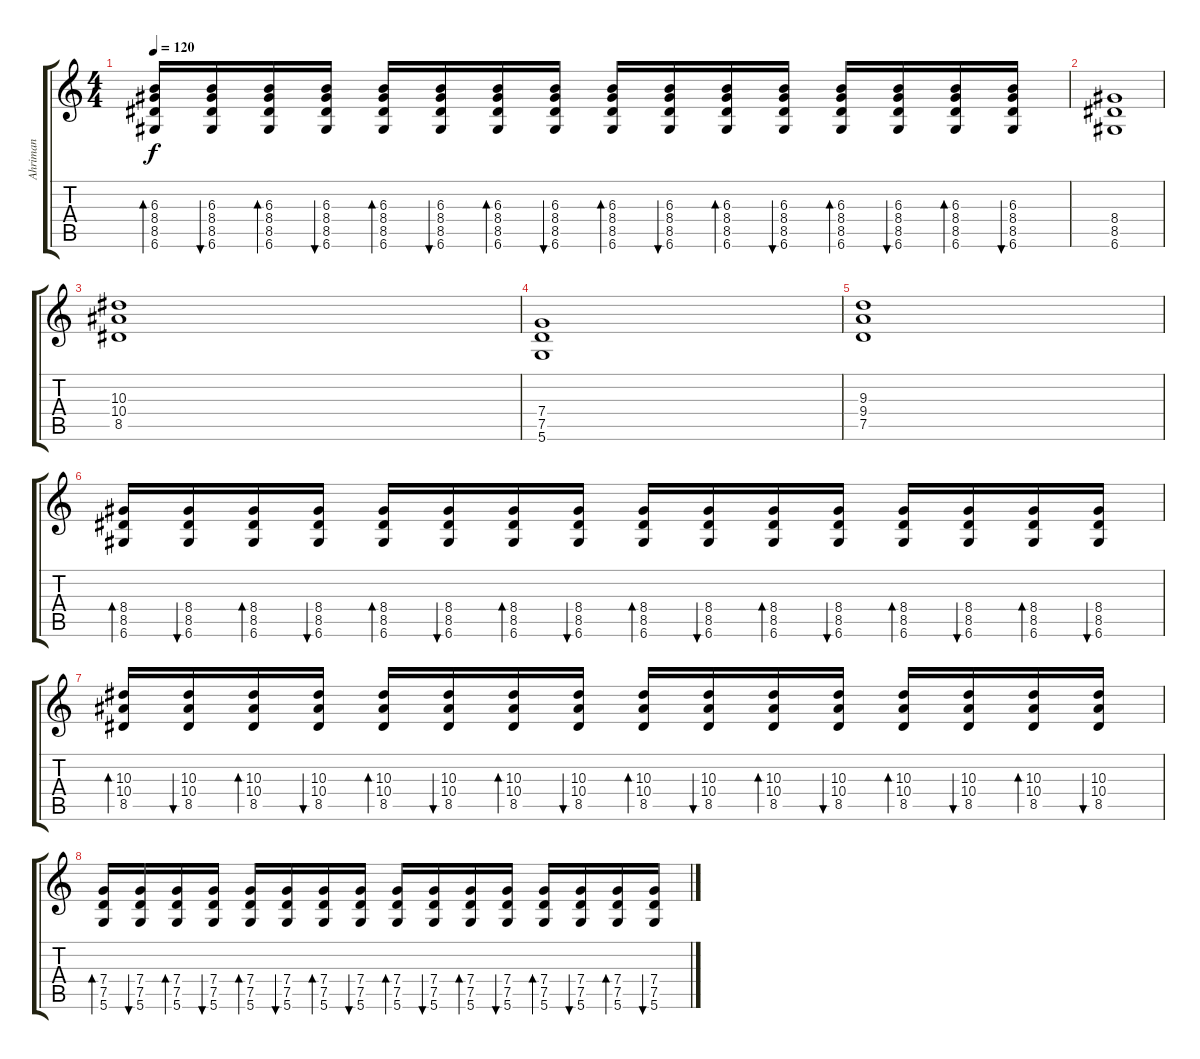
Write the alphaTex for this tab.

\track ("Ahriman" "Ahriman") {instrument distortionguitar}
\staff {score tabs}
\tuning (D4 A3 F3 C3 G2 D2) {hide}
\ts (4 4)
\tempo 120
\clef g2
\ks c
(6.3 8.4 8.5 6.6).16{bd 120 dy f} (6.3 8.4 8.5 6.6).16{bu 60} (6.3 8.4 8.5 6.6).16{bd 60} (6.3 8.4 8.5 6.6).16{bu 60} (6.3 8.4 8.5 6.6).16{bd 60} (6.3 8.4 8.5 6.6).16{bu 30} (6.3 8.4 8.5 6.6).16{bd 30} (6.3 8.4 8.5 6.6).16{bu 30} (6.3 8.4 8.5 6.6).16{bd 30} (6.3 8.4 8.5 6.6).16{bu 30} (6.3 8.4 8.5 6.6).16{bd 30} (6.3 8.4 8.5 6.6).16{bu 30} (6.3 8.4 8.5 6.6).16{bd 30} (6.3 8.4 8.5 6.6).16{bu 30} (6.3 8.4 8.5 6.6).16{bd 30} (6.3 8.4 8.5 6.6).16{bu 30} |
(8.4 8.5 6.6).1 |
(10.3 10.4 8.5).1 |
(7.4 7.5 5.6).1 |
(9.3 9.4 7.5).1 |
(8.4 8.5 6.6).16{bd 120} (8.4 8.5 6.6).16{bu 60} (8.4 8.5 6.6).16{bd 60} (8.4 8.5 6.6).16{bu 60} (8.4 8.5 6.6).16{bd 60} (8.4 8.5 6.6).16{bu 30} (8.4 8.5 6.6).16{bd 30} (8.4 8.5 6.6).16{bu 30} (8.4 8.5 6.6).16{bd 30} (8.4 8.5 6.6).16{bu 30} (8.4 8.5 6.6).16{bd 30} (8.4 8.5 6.6).16{bu 30} (8.4 8.5 6.6).16{bd 30} (8.4 8.5 6.6).16{bu 30} (8.4 8.5 6.6).16{bd 30} (8.4 8.5 6.6).16{bu 30} |
(10.3 10.4 8.5).16{bd 120} (10.3 10.4 8.5).16{bu 60} (10.3 10.4 8.5).16{bd 60} (10.3 10.4 8.5).16{bu 60} (10.3 10.4 8.5).16{bd 60} (10.3 10.4 8.5).16{bu 30} (10.3 10.4 8.5).16{bd 30} (10.3 10.4 8.5).16{bu 30} (10.3 10.4 8.5).16{bd 30} (10.3 10.4 8.5).16{bu 30} (10.3 10.4 8.5).16{bd 30} (10.3 10.4 8.5).16{bu 30} (10.3 10.4 8.5).16{bd 30} (10.3 10.4 8.5).16{bu 30} (10.3 10.4 8.5).16{bd 30} (10.3 10.4 8.5).16{bu 30} |
(7.4 7.5 5.6).16{bd 120} (7.4 7.5 5.6).16{bu 60} (7.4 7.5 5.6).16{bd 60} (7.4 7.5 5.6).16{bu 60} (7.4 7.5 5.6).16{bd 60} (7.4 7.5 5.6).16{bu 30} (7.4 7.5 5.6).16{bd 30} (7.4 7.5 5.6).16{bu 30} (7.4 7.5 5.6).16{bd 30} (7.4 7.5 5.6).16{bu 30} (7.4 7.5 5.6).16{bd 30} (7.4 7.5 5.6).16{bu 30} (7.4 7.5 5.6).16{bd 30} (7.4 7.5 5.6).16{bu 30} (7.4 7.5 5.6).16{bd 30} (7.4 7.5 5.6).16{bu 30}
